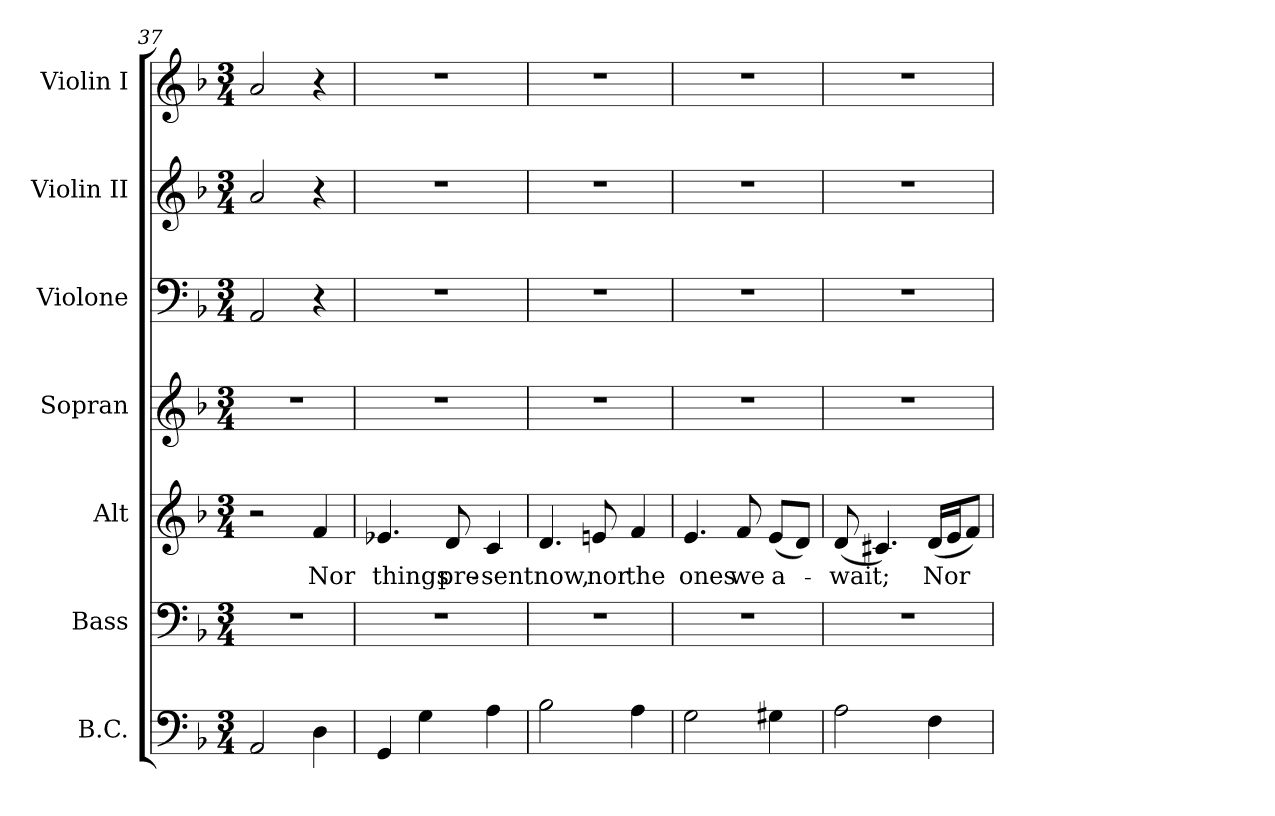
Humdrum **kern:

**kern	**kern	**kern	**text	**kern	**kern	**kern	**kern
*part7	*part6	*part5	*part5	*part4	*part3	*part2	*part1
*staff7	*staff6	*staff5	*staff5	*staff4	*staff3	*staff2	*staff1
*I"B.C.	*I"Bass	*I"Alt	*	*I"Sopran	*I"Violone	*I"Violin II	*I"Violin I
*	*I'B.	*I'A.	*	*I'S.	*	*I'Vln. II	*I'Vln. I
*clefF4	*clefF4	*clefG2	*	*clefG2	*clefF4	*clefG2	*clefG2
*k[b-]	*k[b-]	*k[b-]	*	*k[b-]	*k[b-]	*k[b-]	*k[b-]
*F:	*F:	*F:	*	*F:	*F:	*F:	*F:
*M3/4	*M3/4	*M3/4	*	*M3/4	*M3/4	*M3/4	*M3/4
=37	=37	=37	=37	=37	=37	=37	=37
!	!LO:N:vis=1	!	!	!LO:N:vis=1	!	!	!
2AAi/	2.r	2r	.	2.r	2AAi/	2ai/	2ai/
!	!	!	!LO:LY:b:color=#000000	!	!	!	!
4Di\	.	4fi/	Nor	.	4r	4r	4r
=38	=38	=38	=38	=38	=38	=38	=38
!	!LO:N:vis=1	!	!	!	!	!	!
!	!	!	!LO:LY:b:color=#000000	!LO:N:vis=1	!LO:N:vis=1	!LO:N:vis=1	!LO:N:vis=1
4GGi/	2.r	4.e-Xi/	things	2.r	2.r	2.r	2.r
4Gi\	.	.	.	.	.	.	.
!	!	!	!LO:LY:b:color=#000000	!	!	!	!
.	.	8di/	pre-	.	.	.	.
!	!	!	!LO:LY:b:color=#000000	!	!	!	!
4Ai\	.	4ci/	-sent	.	.	.	.
=39	=39	=39	=39	=39	=39	=39	=39
!	!LO:N:vis=1	!	!	!	!	!	!
!	!	!	!LO:LY:b:color=#000000	!LO:N:vis=1	!LO:N:vis=1	!LO:N:vis=1	!LO:N:vis=1
2B-i\	2.r	4.di/	now,	2.r	2.r	2.r	2.r
!	!	!	!LO:LY:b:color=#000000	!	!	!	!
.	.	8eni/	nor	.	.	.	.
!	!	!	!LO:LY:b:color=#000000	!	!	!	!
4Ai\	.	4fi/	the	.	.	.	.
=40	=40	=40	=40	=40	=40	=40	=40
!	!LO:N:vis=1	!	!	!	!	!	!
!	!	!	!LO:LY:b:color=#000000	!LO:N:vis=1	!LO:N:vis=1	!LO:N:vis=1	!LO:N:vis=1
2Gi\	2.r	4.ei/	ones	2.r	2.r	2.r	2.r
!	!	!	!LO:LY:b:color=#000000	!	!	!	!
.	.	8fi/	we	.	.	.	.
!	!	!	!LO:LY:b:color=#000000	!	!	!	!
4G#Xi\	.	(8ei/L	a-	.	.	.	.
.	.	8di/J)	.	.	.	.	.
=41	=41	=41	=41	=41	=41	=41	=41
!	!LO:N:vis=1	!	!	!	!	!	!
!	!	!	!LO:LY:b:color=#000000	!LO:N:vis=1	!LO:N:vis=1	!LO:N:vis=1	!LO:N:vis=1
2Ai\	2.r	(8di/	-wait;	2.r	2.r	2.r	2.r
.	.	4.c#Xi/)	.	.	.	.	.
!	!	!	!LO:LY:b:color=#000000	!	!	!	!
4Fi\	.	(16di/LL	Nor	.	.	.	.
.	.	16ei/J	.	.	.	.	.
.	.	8fi/J)	.	.	.	.	.
=	=	=	=	=	=	=	=
*-	*-	*-	*-	*-	*-	*-	*-
